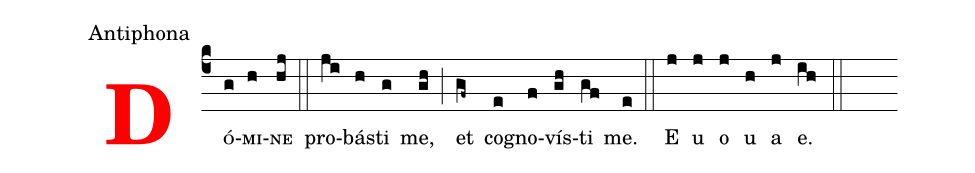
office-part: Antiphona;
%%
<v>\bf\textcolor{red}{D}</v><v>\sc{ó}</v>(c4g)<v>\sc{mi}</v>(h)<v>\sc{ne}</v>(hj) (::) pro(ji)bás(h)ti(g) me,(gh) (;) et(gf~) cog(e)no(f)vís(gh)ti(gf) me.(e) (::) E(j) u(j) o(j) u(h) a(j) e.(ih) (::)
